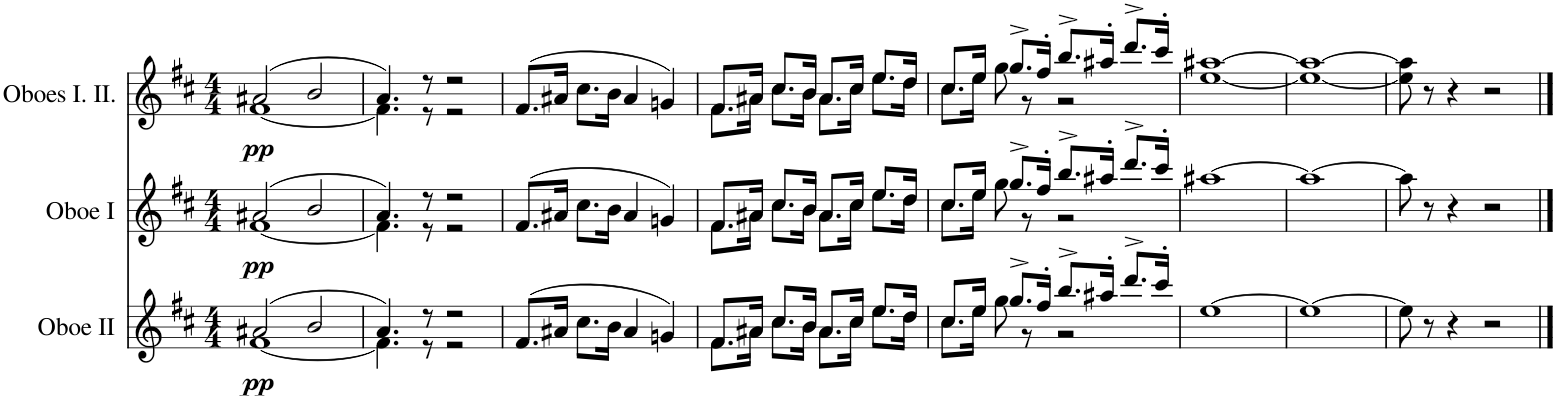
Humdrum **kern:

**kern	**dynam	**kern	**dynam	**kern	**dynam
*part3	*part3	*part2	*part2	*part1	*part1
*staff3	*staff3	*staff2	*staff2	*staff1	*staff1
*I"Oboe II	*	*I"Oboe I	*	*I"Oboes I. II.	*
*I'Ob.	*	*I'Ob.	*	*I'Ob. I. II.	*
*clefG2	*	*clefG2	*	*clefG2	*
*k[f#c#]	*	*k[f#c#]	*	*k[f#c#]	*
*M4/4	*	*M4/4	*	*M4/4	*
=1	=1	=1	=1	=1	=1
*^	*	*^	*	*^	*
!	!	!LO:DY:b	!	!	!LO:DY:b	!	!	!LO:DY:b
(2a#X/	[1f#	pp	(2a#X/	[1f#	pp	(2a#X/	[1f#	pp
2b/	.	.	2b/	.	.	2b/	.	.
=2	=2	=2	=2	=2	=2	=2	=2	=2
4.a/)	4.f#\]	.	4.a/)	4.f#\]	.	4.a/)	4.f#\]	.
8r	8r	.	8r	8r	.	8r	8r	.
2r	2r	.	2r	2r	.	2r	2r	.
*v	*v	*	*	*	*	*v	*v	*
*	*	*v	*v	*	*	*
=3	=3	=3	=3	=3	=3
(8.f#/L	.	(8.f#/L	.	(8.f#/L	.
16a#X/Jk	.	16a#X/Jk	.	16a#X/Jk	.
8.cc#\L	.	8.cc#\L	.	8.cc#\L	.
16b\Jk	.	16b\Jk	.	16b\Jk	.
4a#/	.	4a#/	.	4a#/	.
4gn/)	.	4gn/)	.	4gn/)	.
=4	=4	=4	=4	=4	=4
*^	*	*^	*	*^	*
8.f#/L	8.f#\L	.	8.f#/L	8.f#\L	.	8.f#/L	8.f#\L	.
16a#X/Jk	16a#\Jk	.	16a#X/Jk	16a#\Jk	.	16a#X/Jk	16a#\Jk	.
8.cc#/L	8.cc#\L	.	8.cc#/L	8.cc#\L	.	8.cc#/L	8.cc#\L	.
16b/Jk	16b\Jk	.	16b/Jk	16b\Jk	.	16b/Jk	16b\Jk	.
8.a#/L	8.a#\L	.	8.a#/L	8.a#\L	.	8.a#/L	8.a#\L	.
16cc#/Jk	16cc#\Jk	.	16cc#/Jk	16cc#\Jk	.	16cc#/Jk	16cc#\Jk	.
8.ee/L	8.ee\L	.	8.ee/L	8.ee\L	.	8.ee/L	8.ee\L	.
16dd/Jk	16dd\Jk	.	16dd/Jk	16dd\Jk	.	16dd/Jk	16dd\Jk	.
=5	=5	=5	=5	=5	=5	=5	=5	=5
8.cc#/L	8.cc#\L	.	8.cc#/L	8.cc#\L	.	8.cc#/L	8.cc#\L	.
16ee/Jk	16ee\Jk	.	16ee/Jk	16ee\Jk	.	16ee/Jk	16ee\Jk	.
8.gg^/L	8gg\	.	8.gg^/L	8gg\	.	8.gg^/L	8gg\	.
.	8r	.	.	8r	.	.	8r	.
16ff#'/Jk	.	.	16ff#'/Jk	.	.	16ff#'/Jk	.	.
8.bb^/L	2r	.	8.bb^/L	2r	.	8.bb^/L	2r	.
16aa#X'/Jk	.	.	16aa#X'/Jk	.	.	16aa#X'/Jk	.	.
8.ddd^/L	.	.	8.ddd^/L	.	.	8.ddd^/L	.	.
16ccc#'/Jk	.	.	16ccc#'/Jk	.	.	16ccc#'/Jk	.	.
*v	*v	*	*	*	*	*v	*v	*
*	*	*v	*v	*	*	*
=6	=6	=6	=6	=6	=6
[1ee	.	[1aa#X	.	[1ee [1aa#X	.
=7	=7	=7	=7	=7	=7
1ee_	.	1aa#_	.	1ee_ 1aa#_	.
=8	=8	=8	=8	=8	=8
8ee\]	.	8aa#\]	.	8ee\] 8aa#\]	.
8r	.	8r	.	8r	.
4r	.	4r	.	4r	.
2r	.	2r	.	2r	.
==	==	==	==	==	==
*-	*-	*-	*-	*-	*-
